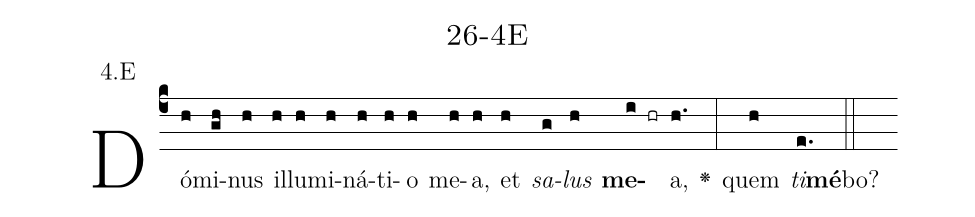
name: 26-4E;
annotation: 4.E;
%%
(c4)Dó(h)mi(gh)nus(h) il(h)lu(h)mi(h)ná(h)ti(h)o(h) me(h)a,(h) et(h) <i>sa</i>(g)<i>lus</i>(h) <b>me</b>(i hr)a,(h.) <v>\greheightstar</v>(:) quem(h) <i>ti</i><b>mé</b>bo?(e.) (::)
